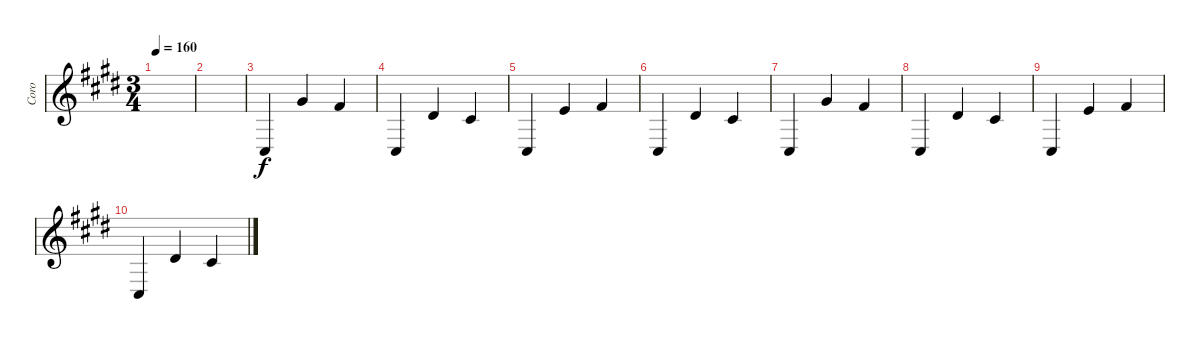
\track ("Coro" "Coro") {instrument choiraahs}
\staff {score}
\tuning (E4 B3 G3 D3 A2 E2) {hide}
\ts (3 4)
\tempo 160
\clef g2
\ks c#minor
|
|
4.5.4 9.2.4 7.2.4 |
4.5.4 4.2.4 2.2.4 |
4.5.4 9.3.4 11.3.4 |
4.5.4 8.3.4 6.3.4 |
4.5.4 9.2.4 7.2.4 |
4.5.4 4.2.4 2.2.4 |
4.5.4 9.3.4 11.3.4 |
4.5.4 8.3.4 6.3.4
